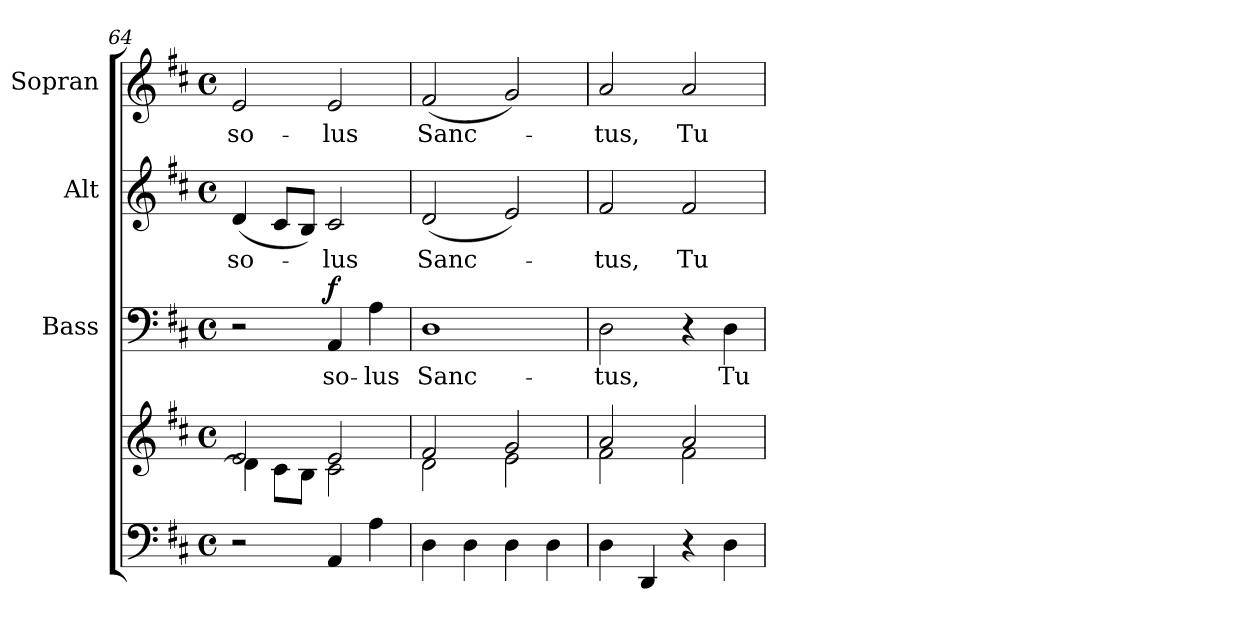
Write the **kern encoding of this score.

**kern	**kern	**kern	**text	**dynam	**kern	**text	**kern	**text
*part4	*part4	*part3	*part3	*part3	*part2	*part2	*part1	*part1
*staff5	*staff4	*staff3	*staff3	*staff3	*staff2	*staff2	*staff1	*staff1
*	*	*I"Bass	*	*	*I"Alt	*	*I"Sopran	*
*	*	*I'B.	*	*	*I'A.	*	*I'S.	*
*clefF4	*clefG2	*clefF4	*	*	*clefG2	*	*clefG2	*
*k[f#c#]	*k[f#c#]	*k[f#c#]	*	*	*k[f#c#]	*	*k[f#c#]	*
*D:	*D:	*D:	*	*	*D:	*	*D:	*
*M4/4	*M4/4	*M4/4	*	*	*M4/4	*	*M4/4	*
*met(c)	*met(c)	*met(c)	*	*	*met(c)	*	*met(c)	*
=64	=64	=64	=64	=64	=64	=64	=64	=64
*	*^	*	*	*	*	*	*	*
!	!	!	!	!	!	!	!LO:LY:b	!	!LO:LY:b
2r	2e/	4d\]	2r	.	.	(<4d/	so-	2e/	so-
.	.	8c#\L	.	.	.	8c#/L	.	.	.
.	.	8B\J	.	.	.	8B/J)	.	.	.
!	!	!	!	!LO:LY:b	!LO:DY:a	!	!LO:LY:b	!	!LO:LY:b
4AA/	2e/	2c#\	4AA/	so-	f	2c#/	-lus	2e/	-lus
!	!	!	!	!LO:LY:b	!	!	!	!	!
4A\	.	.	4A\	-lus	.	.	.	.	.
=65	=65	=65	=65	=65	=65	=65	=65	=65	=65
!	!	!	!	!LO:LY:b	!	!	!LO:LY:b	!	!LO:LY:b
4D\	2f#/	2d\	1D	Sanc-	.	(<2d/	Sanc-	(<2f#/	Sanc-
4D\	.	.	.	.	.	.	.	.	.
4D\	2g/	2e\	.	.	.	2e/)	.	2g/)	.
4D\	.	.	.	.	.	.	.	.	.
=66	=66	=66	=66	=66	=66	=66	=66	=66	=66
!	!	!	!	!LO:LY:b	!	!	!LO:LY:b	!	!LO:LY:b
4D\	2a/	2f#\	2D\	-tus,	.	2f#/	-tus,	2a/	-tus,
4DD/	.	.	.	.	.	.	.	.	.
!	!	!	!	!	!	!	!LO:LY:b	!	!LO:LY:b
4r	2a/	2f#\	4r	.	.	2f#/	Tu	2a/	Tu
!	!	!	!	!LO:LY:b	!	!	!	!	!
4D\	.	.	4D\	Tu	.	.	.	.	.
*	*v	*v	*	*	*	*	*	*	*
=	=	=	=	=	=	=	=	=
*-	*-	*-	*-	*-	*-	*-	*-	*-
